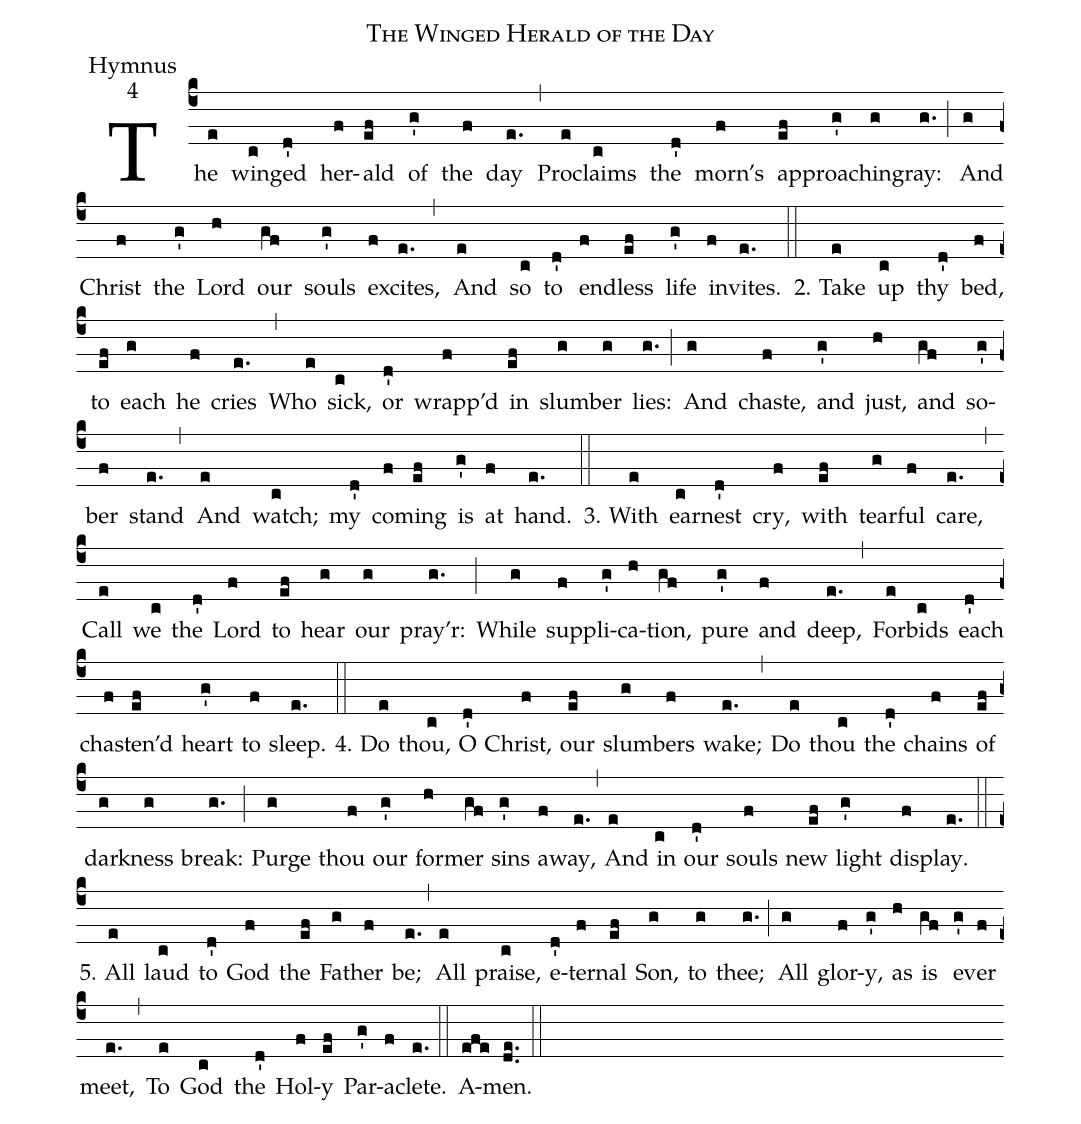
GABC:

name:The Winged Herald of the Day;
office-part:Hymnus;
mode:4;
%%
(c4)The(e) wing(c)ed(d') her(f)ald(ef) of(g') the(f) day(e.) (,)
Pro(e)claims(c) the(d') morn's(f) a(ef)pproach(g')ing(g)ray:(g.) (;)
And(g) Christ(f) the(g') Lord(h) our(gf) souls(g') exc(f)ites,(e.) (,)
And(e) so(c) to(d') end(f)less(ef) life(g') in(f)vites.(e.) (::)

2. Take(e) up(c) thy(d') bed,(f) to(ef) each(g) he(f) cries(e.) (,)
Who(e) sick,(c) or(d') wrapp'd(f) in(ef) slum(g)ber(g) lies:(g.) (;)
And(g) chaste,(f) and(g') just,(h) and(gf) so(g')ber(f) stand(e.) (,)
And(e) watch;(c) my(d') com(f)ing(ef) is(g') at(f) hand.(e.) (::)

3. With(e) earn(c)est(d') cry,(f) with(ef) tear(g)ful(f) care,(e.) (,)
Call(e) we(c) the(d') Lord(f) to(ef) hear(g) our(g) pray'r:(g.) (;)
While(g) supp(f)li(g')ca(h)tion,(gf) pure(g') and(f) deep,(e.) (,)
For(e)bids(c) each(d') chast(f)en'd(ef) heart(g') to(f) sleep.(e.) (::)

4. Do(e) thou,(c) O(d') Christ,(f) our(ef) slum(g)bers(f) wake;(e.) (,)
Do(e) thou(c) the(d') chains(f) of(ef) dark(g)ness(g) break:(g.) (;)
Purge(g) thou(f) our(g') form(h)er(gf) sins(g') a(f)way,(e.) (,)
And(e) in(c) our(d') souls(f) new(ef) light(g') dis(f)play.(e.) (::)

5. All(e) laud(c) to(d') God(f) the(ef) Fath(g)er(f) be;(e.) (,)
All(e) praise,(c) e(d')ter(f)nal(ef) Son,(g) to(g) thee;(g.) (;)
All(g) glor(f)y,(g') as(h) is(gf) ev(g')er(f) meet,(e.) (,)
To(e) God(c) the(d') Hol(f)y(ef) Par(g')a(f)clete.(e.) (::)
A(efe)men.(de..) (::)
